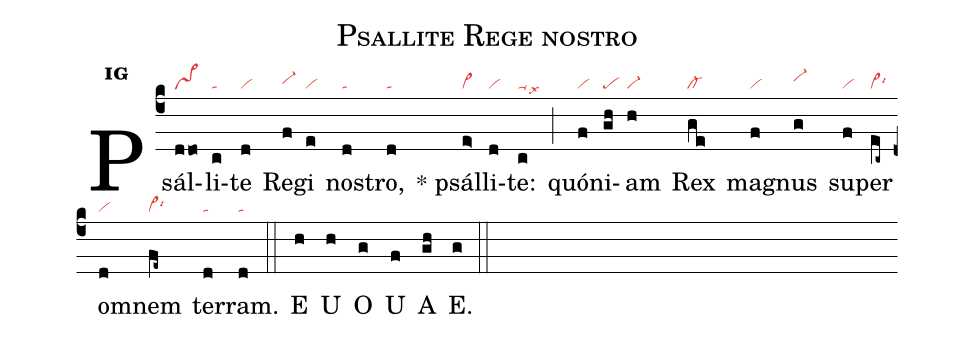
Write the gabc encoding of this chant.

name:Psallite Rege nostro;
office-part:an;
mode:1g;
nabc-lines:1;
%%
initial-style: 1;
name: Psallite Regi nostro;
mode:1;
office-part: Antiphona;
annotation: Ant.;
annotation:i g;
nabc-lines:1;
%%
(c4) Psál(ddo>|vs>)li(c|ta)te(d|vi) Re(f|vi-hh)gi(e|vi) nos(d|ta)tro,(d|ta) <sp>*</sp> psál(e>|vi>)li(d|vi)te:(c|ta-lsx9) (;) quón(f|vi)i(gh|pe)am(h|vi-) Rex(ge|cl-) ma(f|vi)gnus(g|vi-hi) su(f|vi)per(ec~|vi>lsi6) om(d|vi)nem(fe~|vi>lsi6) ter(d|ta)ram.(d|ta) (::)
<eu>E(h) U(h) O(g) U(f) A(gh) E.(g) </eu>(::)
